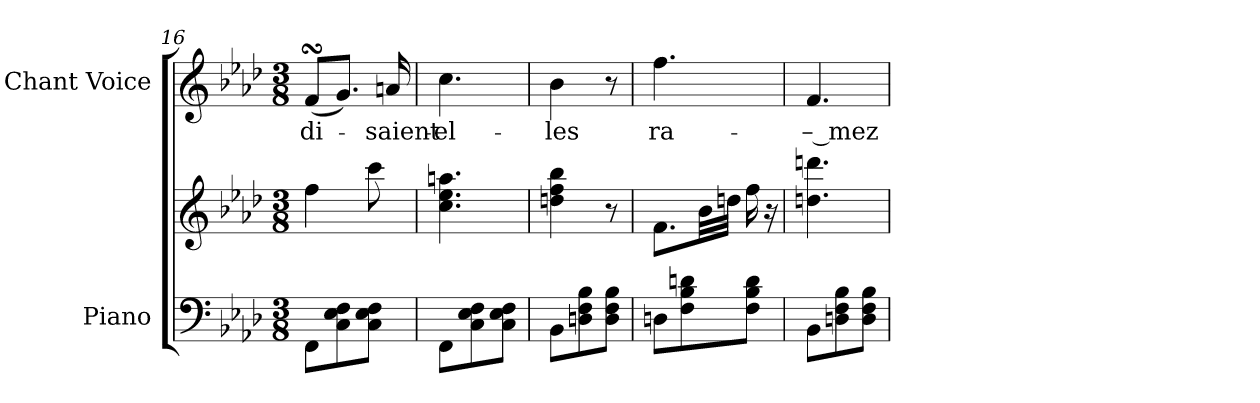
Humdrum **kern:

**kern	**kern	**kern	**text
*part2	*part2	*part1	*part1
*staff3	*staff2	*staff1	*staff1
*I"Piano	*	*I"Chant Voice	*
*I'Pno	*	*	*
*clefF4	*clefG2	*clefG2	*
*k[b-e-a-d-]	*k[b-e-a-d-]	*k[b-e-a-d-]	*
*M3/8	*M3/8	*M3/8	*
=16	=16	=16	=16
!	!	!	!LO:LY:b
8FF\L	4ff\	(8fsSSS/L	di-
8C\ 8E-\ 8F\	.	8.g/J)	.
8C\ 8E-\ 8F\J	8ccc\	.	.
!	!	!	!LO:LY:b
.	.	16an/	-saient-
=17	=17	=17	=17
!	!	!	!LO:LY:b
8FF\L	4.cc\ 4.ee-\ 4.aan\	4.cc\	-el-
8C\ 8E-\ 8F\	.	.	.
8C\ 8E-\ 8F\J	.	.	.
=18	=18	=18	=18
!	!	!	!LO:LY:b
8BB-\L	4ddn\ 4ff\ 4bb-\	4b-\	-les
8Dn\ 8F\ 8B-\	.	.	.
8D\ 8F\ 8B-\J	8r	8r	.
=19	=19	=19	=19
!	!	!	!LO:LY:b
8Dn\L	8.f\L	4.ff\	ra-
8F\ 8B-\ 8dni\	.	.	.
.	32b-\LL	.	.
.	32ddn\JJJ	.	.
8F\ 8B-\ 8d\J	16ff\	.	.
.	16r	.	.
!!LO:LB:g=z
=20	=20	=20	=20
!	!	!	!LO:LY:b
8BB-\L	4.ddn\ 4.dddn\	4.f/	-– mez
8Dn\ 8F\ 8B-\	.	.	.
8D\ 8F\ 8B-\J	.	.	.
=	=	=	=
*-	*-	*-	*-
